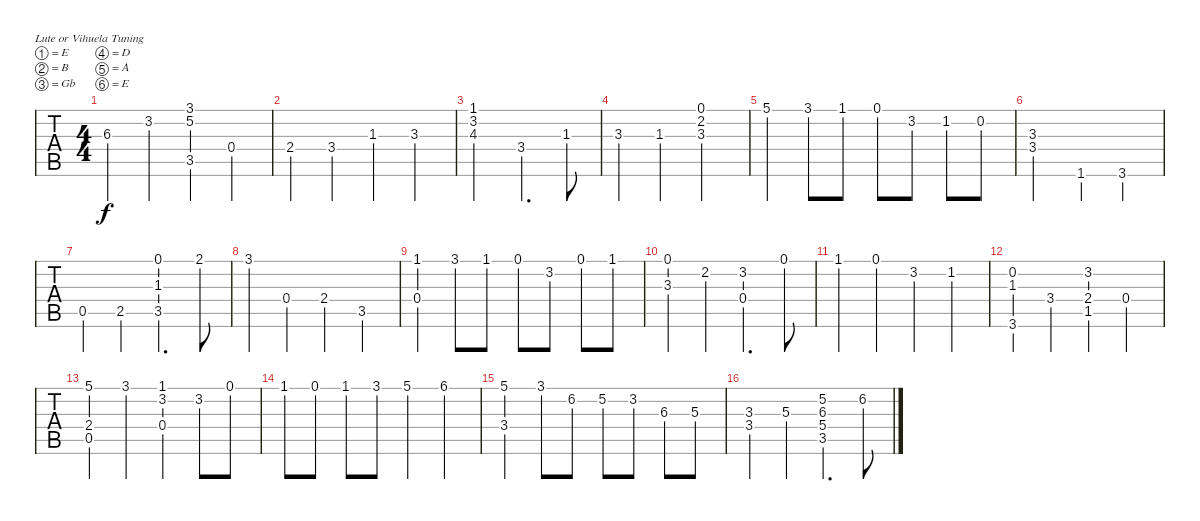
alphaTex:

\bracketExtendMode groupsimilarinstruments
\singleTrackTrackNamePolicy hidden
\multiTrackTrackNamePolicy hidden
\firstSystemTrackNameOrientation horizontal
\otherSystemsTrackNameOrientation horizontal
\track ("Guitar Standard" "Guitar Sta") {instrument acousticguitarsteel}
\staff {tabs}
\tuning (E4 B3 Gb3 D3 A2 E2)
\ts (4 4)
\tempo (120 hide)
\clef g2
\ks c
6.3.4{dy f} 3.2.4 (3.1 5.2 3.5).4 0.4.4 |
2.4.4 3.4.4 1.3.4 3.3.4 |
(1.1 3.2 4.3).2 3.4.4{d} 1.3.8 |
3.3.4 1.3.4 (0.1 2.2 3.3).2 |
5.1.4 3.1.8 1.1.8 0.1.8 3.2.8 1.2.8 0.2.8 |
(3.3 3.4).2 1.6.4 3.6.4 |
0.5.4 2.5.4 (0.1 1.3 3.5).4{d} 2.1.8 |
3.1.4 0.4.4 2.4.4 3.5.4 |
(1.1 0.4).4 3.1.8 1.1.8 0.1.8 3.2.8 0.1.8 1.1.8 |
(0.1 3.3).4 2.2.4 (3.2 0.4).4{d} 0.1.8 |
1.1.4 0.1.4 3.2.4 1.2.4 |
(0.2 1.3 3.6).4 3.4.4 (3.2 2.4 1.5).4 0.4.4 |
(5.1 2.4 0.5).4 3.1.4 (1.1 3.2 0.4).4 3.2.8 0.1.8 |
1.1.8 0.1.8 1.1.8 3.1.8 5.1.4 6.1.4 |
(5.1 3.4).4 3.1.8 6.2.8 5.2.8 3.2.8 6.3.8 5.3.8 |
(3.3 3.4).4 5.3.4 (5.2 6.3 5.4 3.5).4{d} 6.2.8
